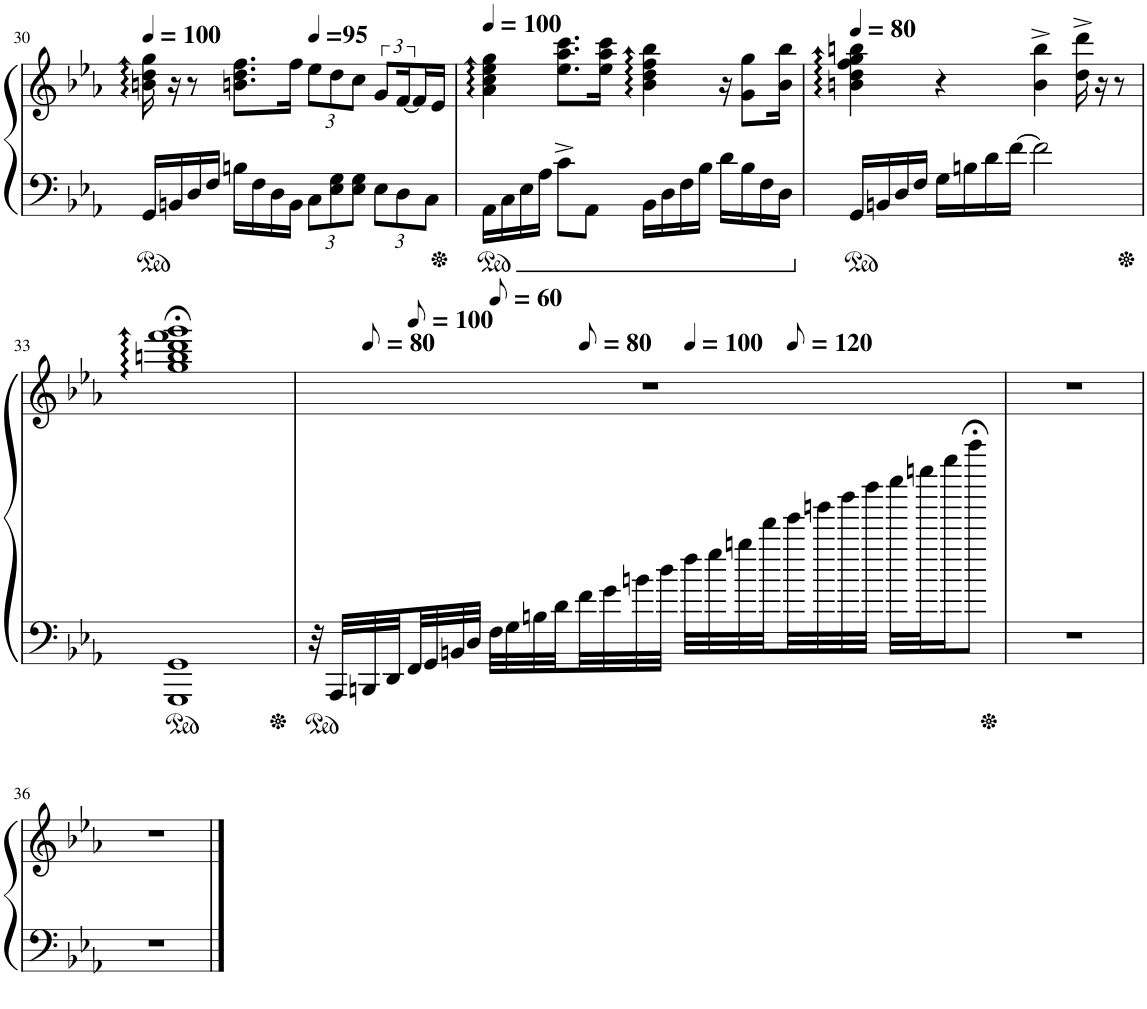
**kern	**kern
*part1	*part1
*staff2	*staff1
*I"Piano	*
*I'Pno.	*
!!LO:PB:g=z
*clefF4	*clefG2
*k[b-e-a-]	*k[b-e-a-]
*M4/4	*M4/4
*MM100	*MM100
=30	=30
16GG/LL	16bn\ 16dd\ 16gg\
16BBn/	16r
16D/	8r
16F/JJ	.
16Bn\LL	8.bn\ 8.dd\ 8.ff\L
16F\	.
16D\	.
16BB\JJ	16ff\Jk
*Xbrackettup	*Xbrackettup
*	*MM95
12C\L	12ee-\L
12E-\ 12G\	12dd\
12E-\ 12G\J	12cc\J
*	*brackettup
12E-\L	12g/L
12D\	[24f/L
.	16f/]
12C\J	.
.	16e-/JJ
=31	=31
*	*MM100
16AA-\LL	4a-\ 4cc\ 4ee-\ 4gg\
16C\	.
16E-\	.
16A-\JJ	.
8c^\L	8.ee-\ 8.aa-\ 8.ccc\L
8AA-\J	.
.	16ee-\ 16aa-\ 16ccc\Jk
16BB-\LL	4b-\ 4dd\ 4ff\ 4bb-\
16D\	.
16F\	.
16B-\JJ	.
16d\LL	16r
16B-\	8g\ 8gg\L
16F\	.
16D\JJ	16b-\ 16bb-\Jk
=32	=32
*	*MM80
16GG/LL	4bn\ 4dd\ 4ff\ 4gg\ 4bbn\
16BBn/	.
16D/	.
16F/JJ	.
16G\LL	4r
16Bn\	.
16d\	.
[16f\JJ	.
2f\]	4b\^ 4bb\^
.	16dd\^ 16ddd\^
.	16r
.	8r
!!LO:LB:g=z
=33	=33
1GGG 1GG	1gg;< 1bbn;< 1ddd;< 1fff;< 1ggg;<
=34	=34
32r	1r
32AAA-/LLL	.
*	*MM40
32BBBn/	.
32DD/	.
*	*MM50
32FF/	.
32GG/	.
32BBn/	.
32D/JJJ	.
*	*MM30
32F\LLL	.
32G\	.
32Bn\	.
32d\	.
*	*MM40
32f\	.
32g\	.
32bn\	.
32dd\JJJ	.
*	*MM100
32ff\LLL	.
32gg\	.
32bbn\	.
32fff\	.
*	*MM60
32ggg\	.
32bbbn\	.
32dddd\	.
32ffff\JJJ	.
32gggg\LLL	.
32bbbbn\J	.
16ddddd\J	.
8ggggg;<\J	.
=35	=35
1r	1r
!!LO:LB:g=z
=36	=36
1r	1r
==	==
*-	*-
